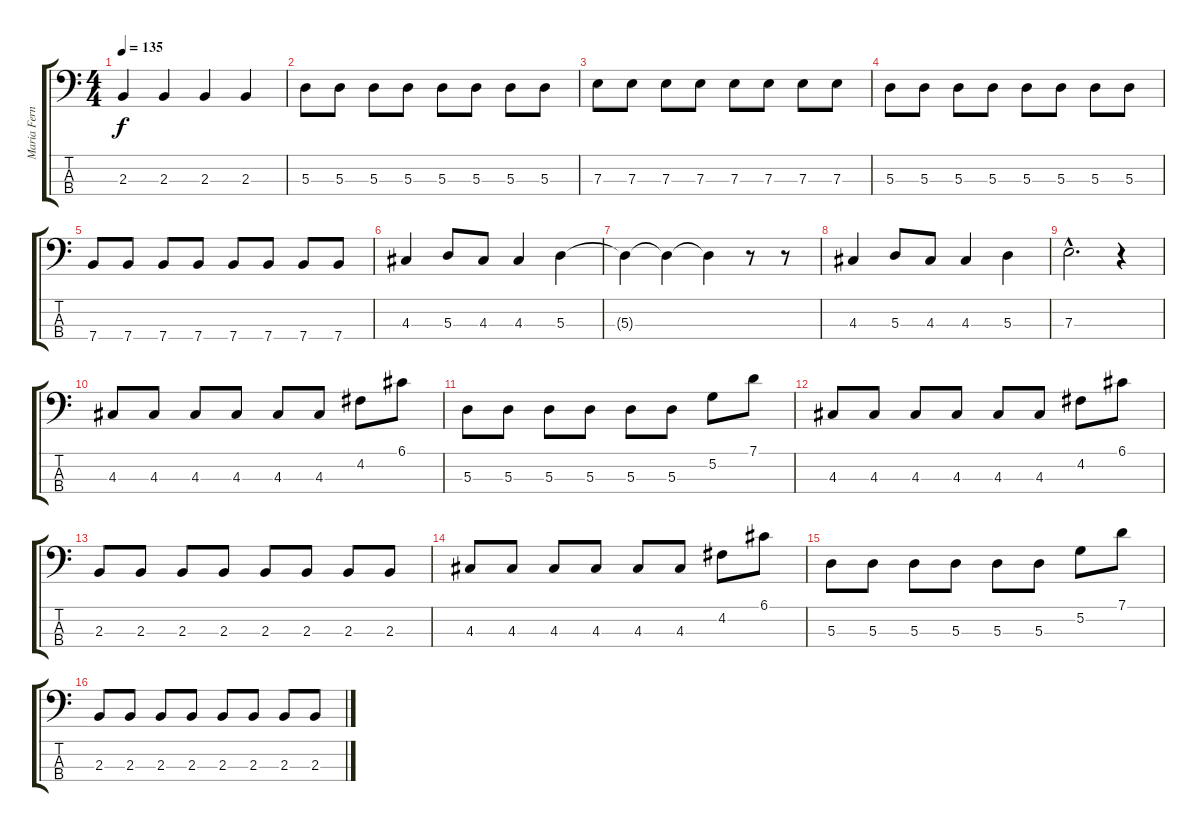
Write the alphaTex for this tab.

\track ("Maria Fernanda Aldana" "Maria Fern") {instrument electricbassfinger}
\staff {score tabs}
\tuning (G2 D2 A1 E1) {hide}
\ts (4 4)
\tempo 135
\clef f4
\ks c
2.3.4{dy f} 2.3.4 2.3.4 2.3.4 |
5.3.8 5.3.8 5.3.8 5.3.8 5.3.8 5.3.8 5.3.8 5.3.8 |
7.3.8 7.3.8 7.3.8 7.3.8 7.3.8 7.3.8 7.3.8 7.3.8 |
5.3.8 5.3.8 5.3.8 5.3.8 5.3.8 5.3.8 5.3.8 5.3.8 |
7.4.8 7.4.8 7.4.8 7.4.8 7.4.8 7.4.8 7.4.8 7.4.8 |
4.3.4 5.3.8 4.3.8 4.3.4 5.3.4 |
5.3{t}.4 5.3{t}.4 5.3{t}.4 r.8 r.8 |
4.3.4 5.3.8 4.3.8 4.3.4 5.3.4 |
7.3{hac}.2{d} r.4 |
4.3.8 4.3.8 4.3.8 4.3.8 4.3.8 4.3.8 4.2.8 6.1.8 |
5.3.8 5.3.8 5.3.8 5.3.8 5.3.8 5.3.8 5.2.8 7.1.8 |
4.3.8 4.3.8 4.3.8 4.3.8 4.3.8 4.3.8 4.2.8 6.1.8 |
2.3.8 2.3.8 2.3.8 2.3.8 2.3.8 2.3.8 2.3.8 2.3.8 |
4.3.8 4.3.8 4.3.8 4.3.8 4.3.8 4.3.8 4.2.8 6.1.8 |
5.3.8 5.3.8 5.3.8 5.3.8 5.3.8 5.3.8 5.2.8 7.1.8 |
2.3.8 2.3.8 2.3.8 2.3.8 2.3.8 2.3.8 2.3.8 2.3.8
